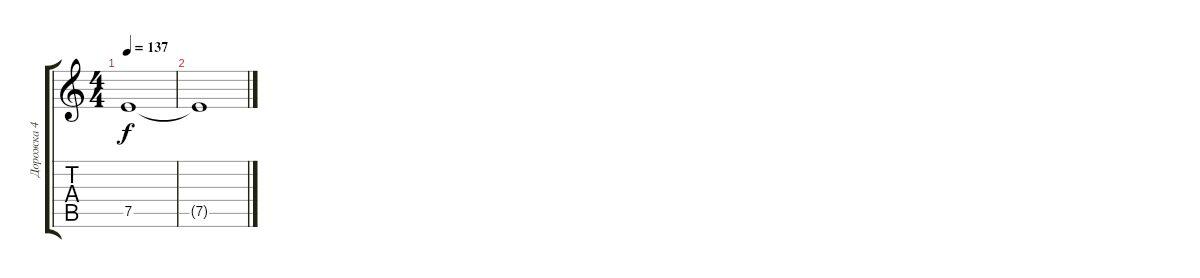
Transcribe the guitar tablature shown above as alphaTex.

\track ("Дорожка 4" "Дорожка 4") {instrument distortionguitar}
\staff {score tabs}
\tuning (E4 B3 G3 D3 A2 E2) {hide}
\ts (4 4)
\tempo 137
\clef g2
\ks c
7.5{t}.1{dy f} |
7.5{t}.1
